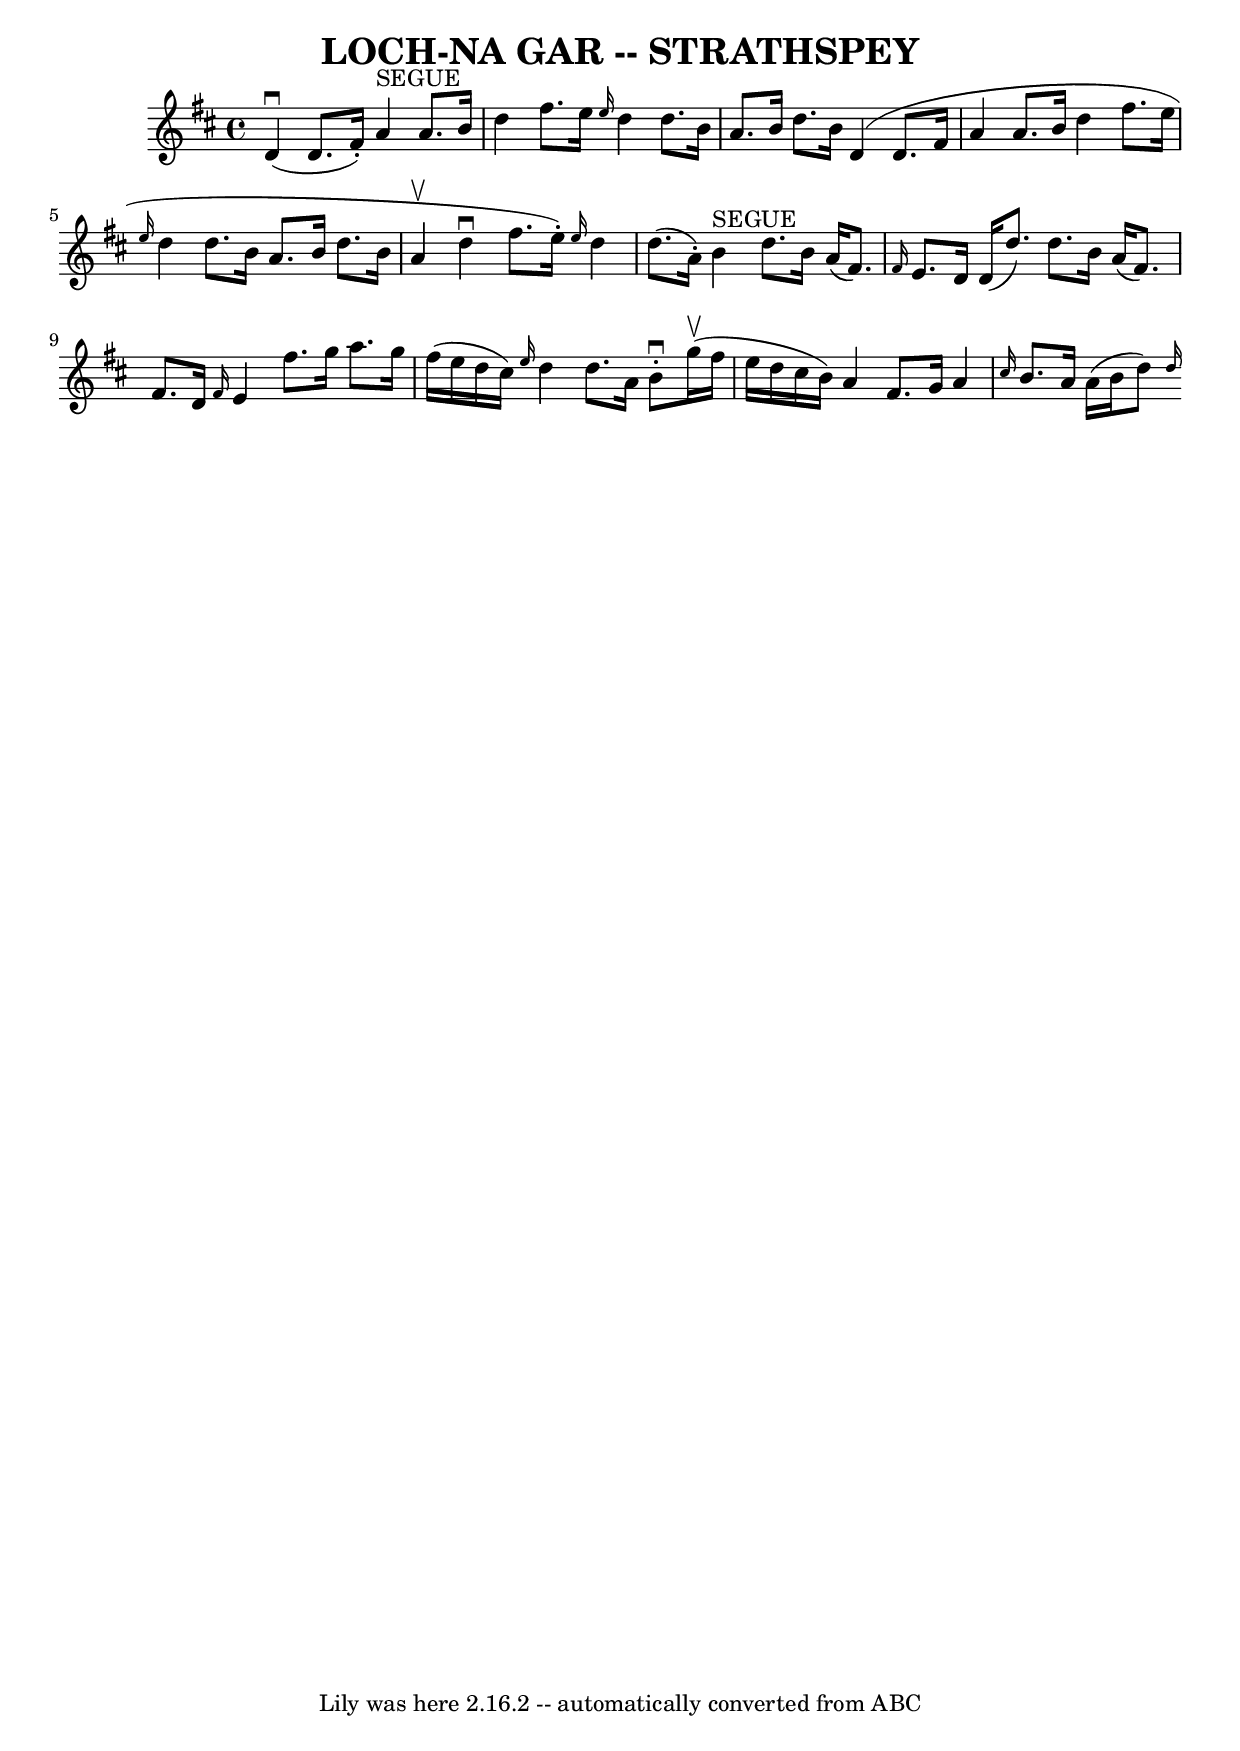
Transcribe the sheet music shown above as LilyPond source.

\version "2.7.40"
\include "Mammoth.ily"
\header {
	book = "Ryan's Mammoth Collection of Fiddle Tunes"
	crossRefNumber = "1"
	footnotes = ""
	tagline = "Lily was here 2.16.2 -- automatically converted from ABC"
	title = "LOCH-NA GAR -- STRATHSPEY"
}
voicedefault =  {
\set Score.defaultBarType = "empty"

 \override Staff.TimeSignature #'style = #'C
 \time 4/4 % %slurgraces 1
 \key d \major d'4 (^\downbow d'8. (fis'16 -.) a'4^"SEGUE"   
a'8. b'16    |
 d''4 fis''8. e''16  \grace { e''16  }   
d''4 d''8. b'16    |
 a'8. b'16 d''8. b'16 d'4 
(d'8. fis'16 a'4 a'8. b'16    |
 d''4 fis''8.    
e''16  \grace { e''16  } d''4 d''8. b'16    |
 a'8.    
b'16 d''8. b'16 a'4 (^\upbow   |
 d''4^\downbow   
fis''8. (e''16 -.) \grace { e''16  } d''4 d''8. (a'16 -.)   
|
 b'4^"SEGUE" d''8. b'16 a'16 ((fis'8.) \grace {  
 fis'16  } e'8. d'16 d'16 (d''8.) d''8. b'16    |
   
a'16 (fis'8.) fis'8. d'16  \grace { fis'16  } e'4 fis''8.    
g''16    |
 a''8. g''16 fis''16 (e''16 d''16 cis''16  
-) \grace { e''16  } d''4 d''8. a'16    |
 b'8^\downbow-.   
 g''16 (^\upbow fis''16 e''16 d''16 cis''16 b'16) a'4    
fis'8. g'16    |
 a'4  \grace { cis''16  } b'8. a'16    
a'16 (b'16 d''8)   \grace { d''16 (}   
}

\score{
    <<

	\context Staff="default"
	{
	    \voicedefault 
	}

    >>
	\layout {
	}
	\midi {}
}
